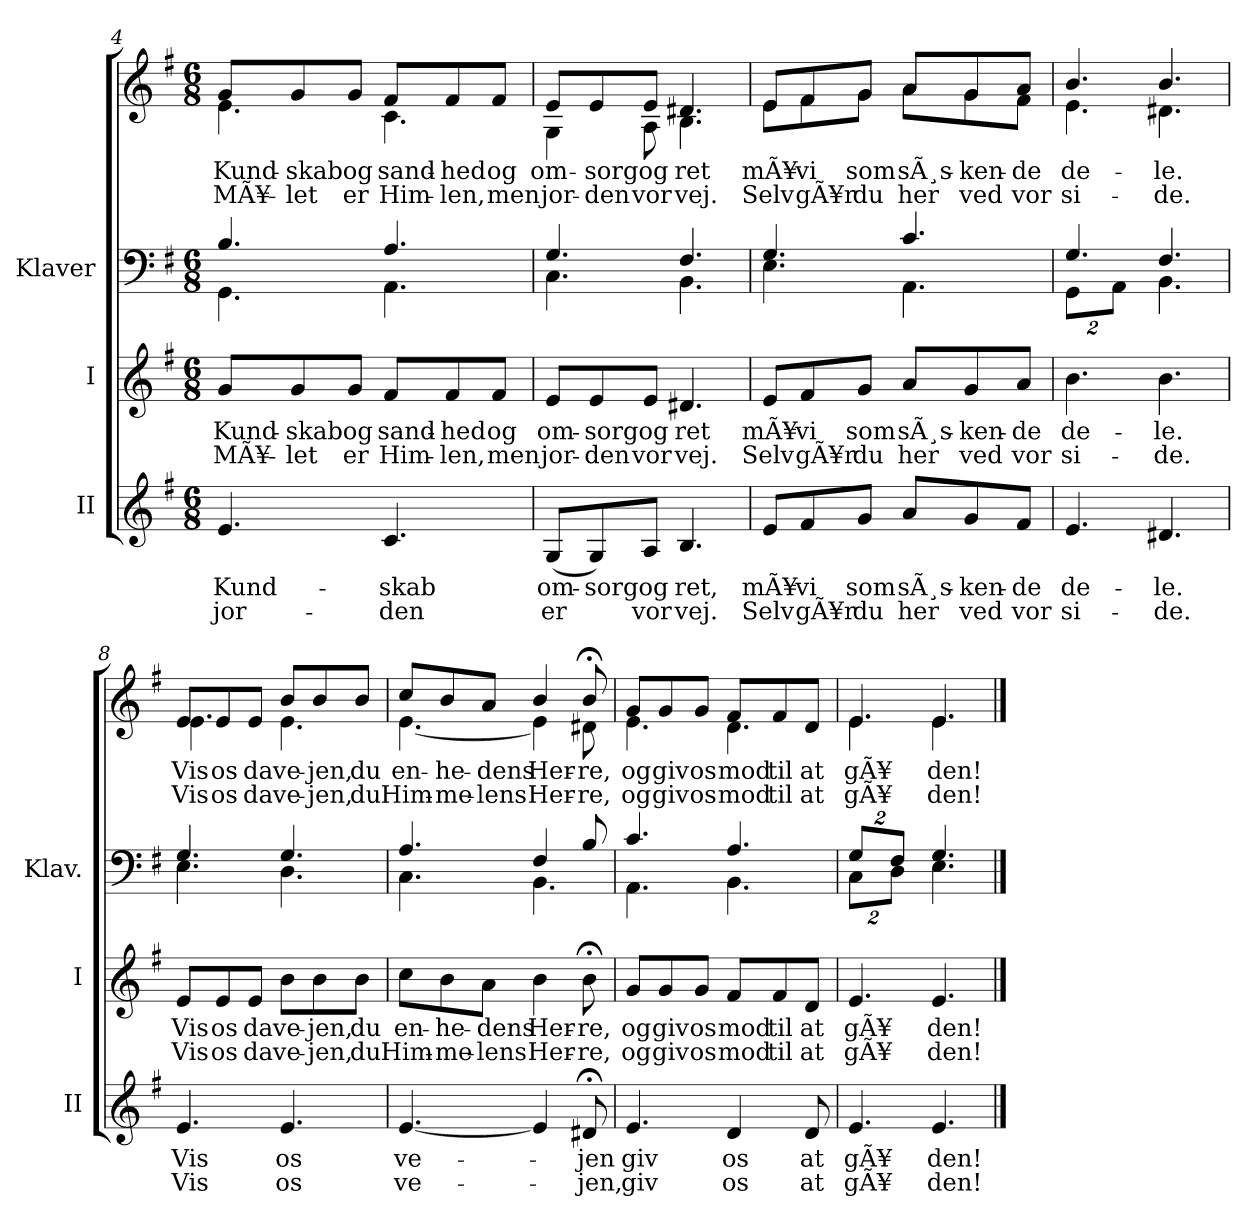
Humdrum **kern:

**kern	**text	**text	**kern	**text	**text	**kern	**kern	**text	**text
*part3	*part3	*part3	*part2	*part2	*part2	*part1	*part1	*part1	*part1
*staff4	*staff4	*staff4	*staff3	*staff3	*staff3	*staff2	*staff1	*staff1	*staff1
*I"II	*	*	*I"I	*	*	*I"Klaver	*	*	*
*I'II	*	*	*I'I	*	*	*I'Klav.	*	*	*
!!LO:LB:g=z
*clefG2	*	*	*clefG2	*	*	*clefF4	*clefG2	*	*
*k[f#]	*	*	*k[f#]	*	*	*k[f#]	*k[f#]	*	*
*M6/8	*	*	*M6/8	*	*	*M6/8	*M6/8	*	*
=4	=4	=4	=4	=4	=4	=4	=4	=4	=4
*	*	*	*	*	*	*^	*^	*	*
4.e/	Kund-	jor-	8g/L	Kund-	MÃ¥-	4.B/	4.GG\	8g/L	4.e\	Kund-	MÃ¥-
.	.	.	8g/	-skab	-let	.	.	8g/	.	-skab	-let
.	.	.	8g/J	og	er	.	.	8g/J	.	og	er
4.c/	-skab	-den	8f#/L	sand-	Him-	4.A/	4.AA\	8f#/L	4.c\	sand-	Him-
.	.	.	8f#/	-hed	-len,	.	.	8f#/	.	-hed	-len,
.	.	.	8f#/J	og	men	.	.	8f#/J	.	og	men
=5	=5	=5	=5	=5	=5	=5	=5	=5	=5	=5	=5
(<8G/L	om-	er	8e/L	om-	jor-	4.G/	4.C\	8e/L	4G\	om-	jor-
8G/)	-sorg	.	8e/	-sorg	-den	.	.	8e/	.	-sorg	-den
8A/J	og	vor	8e/J	og	vor	.	.	8e/J	8A\	og	vor
4.B/	ret,	vej.	4.d#X/	ret	vej.	4.F#/	4.BB\	4.d#X/	4.B\	ret	vej.
=6	=6	=6	=6	=6	=6	=6	=6	=6	=6	=6	=6
8e/L	mÃ¥	Selv	8e/L	mÃ¥	Selv	4.G/	4.E\	8e/L	8e\L	mÃ¥	Selv
8f#/	vi	gÃ¥r	8f#/	vi	gÃ¥r	.	.	8f#/	8f#\	vi	gÃ¥r
8g/J	som	du	8g/J	som	du	.	.	8g/J	8g\J	som	du
8a/L	sÃ¸s-	her	8a/L	sÃ¸s-	her	4.c/	4.AA\	8a/L	8a\L	sÃ¸s-	her
8g/	-ken-	ved	8g/	-ken-	ved	.	.	8g/	8g\	-ken-	ved
8f#/J	-de	vor	8a/J	-de	vor	.	.	8a/J	8f#\J	-de	vor
=7	=7	=7	=7	=7	=7	=7	=7	=7	=7	=7	=7
*	*	*	*	*	*	*	*Xbrackettup	*	*	*	*
4.e/	de-	si-	4.b\	de-	si-	4.G/	16%3GG\L	4.b/	4.e\	de-	si-
.	.	.	.	.	.	.	16%3AA\J	.	.	.	.
4.d#X/	-le.	-de.	4.b\	-le.	-de.	4.F#/	4.BB\	4.b/	4.d#X\	-le.	-de.
!!LO:PB:g=z	!!
=8	=8	=8	=8	=8	=8	=8	=8	=8	=8	=8	=8
4.e/	Vis	Vis	8e/L	Vis	Vis	4.G/	4.E\	8e/L	4.e\	Vis	Vis
.	.	.	8e/	os	os	.	.	8e/	.	os	os
.	.	.	8e/J	da	da	.	.	8e/J	.	da	da
4.e/	os	os	8b\L	ve-	ve-	4.G/	4.D\	8b/L	4.e\	ve-	ve-
.	.	.	8b\	-jen,	-jen,	.	.	8b/	.	-jen,	-jen,
.	.	.	8b\J	du	du	.	.	8b/J	.	du	du
=9	=9	=9	=9	=9	=9	=9	=9	=9	=9	=9	=9
[4.e/	ve-	ve-	8cc\L	en-	Him-	4.A/	4.C\	8cc/L	[4.e\	en-	Him-
.	.	.	8b\	-he-	-me-	.	.	8b/	.	-he-	-me-
.	.	.	8a\J	-dens	-lens	.	.	8a/J	.	-dens	-lens
4e/]	.	.	4b\	Her-	Her-	4F#/	4.BB\	4b/	4e\]	Her-	Her-
8d#X;</	-jen	-jen,	8b;<\	-re,	-re,	8B/	.	8b;</	8d#X\	-re,	-re,
=10	=10	=10	=10	=10	=10	=10	=10	=10	=10	=10	=10
4.e/	giv	giv	8g/L	og	og	4.c/	4.AA\	8g/L	4.e\	og	og
.	.	.	8g/	giv	giv	.	.	8g/	.	giv	giv
.	.	.	8g/J	os	os	.	.	8g/J	.	os	os
4d/	os	os	8f#/L	mod	mod	4.A/	4.BB\	8f#/L	4.d\	mod	mod
.	.	.	8f#/	til	til	.	.	8f#/	.	til	til
8d/	at	at	8d/J	at	at	.	.	8d/J	.	at	at
=11	=11	=11	=11	=11	=11	=11	=11	=11	=11	=11	=11
4.e/	gÃ¥	gÃ¥	4.e/	gÃ¥	gÃ¥	16%3G/L	16%3C\L	4.e/	4.e\	gÃ¥	gÃ¥
.	.	.	.	.	.	16%3F#/J	16%3D\J	.	.	.	.
4.e/	den!	den!	4.e/	den!	den!	4.G/	4.E\	4.e/	4.e\	den!	den!
*	*	*	*	*	*	*v	*v	*	*	*	*
*	*	*	*	*	*	*	*v	*v	*	*
==	==	==	==	==	==	==	==	==	==
*-	*-	*-	*-	*-	*-	*-	*-	*-	*-
